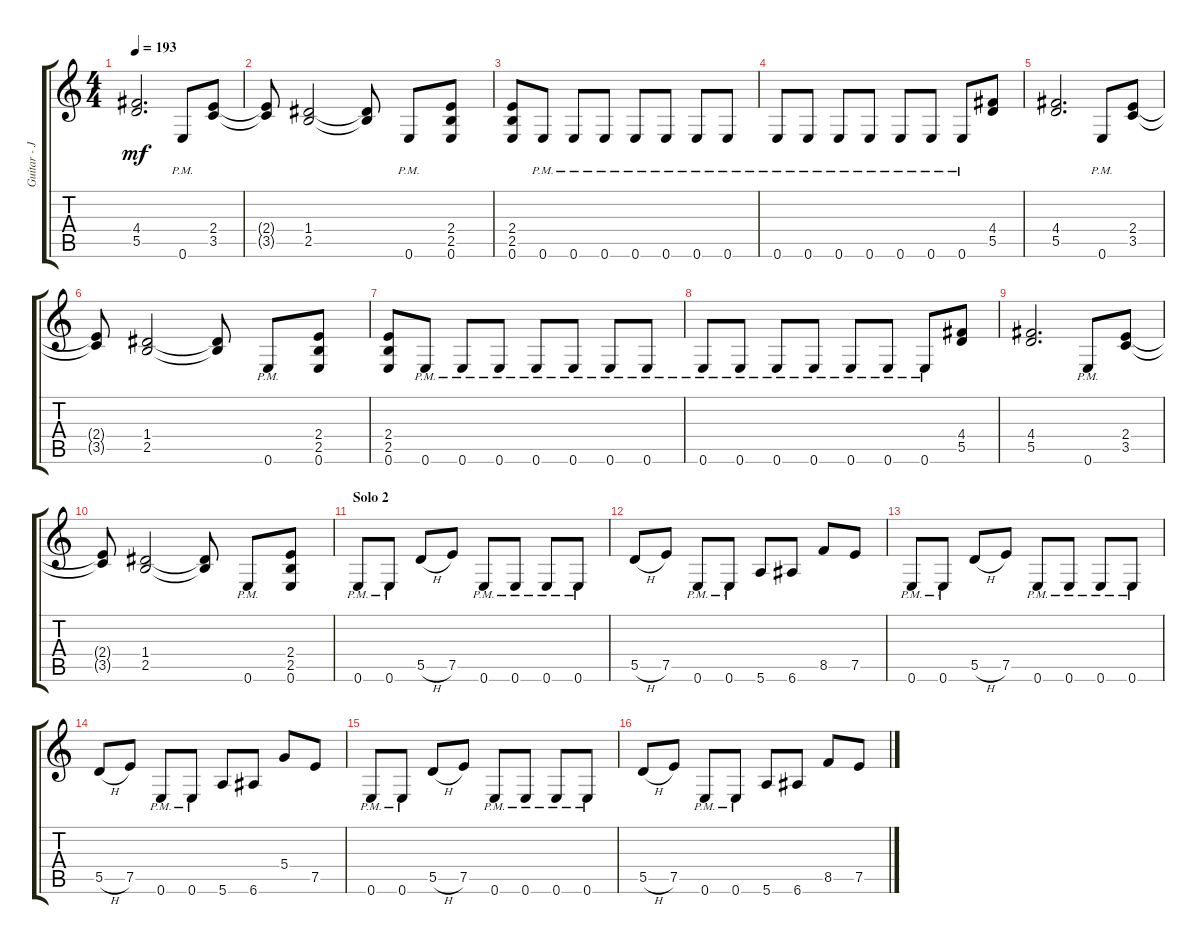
\track ("Guitar - James" "Guitar - J") {instrument distortionguitar}
\staff {score tabs}
\tuning (E4 B3 G3 D3 A2 E2) {hide}
\ts (4 4)
\tempo 193
\clef g2
\ks c
(4.4 5.5).2{d dy mf} 0.6{pm}.8 (2.4 3.5).8 |
(2.4{t} 3.5{t}).8 (1.4 2.5).2 (1.4{t} 2.5{t}).8 0.6{pm}.8 (2.4 2.5 0.6).8 |
(2.4 2.5 0.6).8 0.6{pm}.8 0.6{pm}.8 0.6{pm}.8 0.6{pm}.8 0.6{pm}.8 0.6{pm}.8 0.6{pm}.8 |
0.6{pm}.8 0.6{pm}.8 0.6{pm}.8 0.6{pm}.8 0.6{pm}.8 0.6{pm}.8 0.6{pm}.8 (4.4 5.5).8 |
(4.4 5.5).2{d} 0.6{pm}.8 (2.4 3.5).8 |
(2.4{t} 3.5{t}).8 (1.4 2.5).2 (1.4{t} 2.5{t}).8 0.6{pm}.8 (2.4 2.5 0.6).8 |
(2.4 2.5 0.6).8 0.6{pm}.8 0.6{pm}.8 0.6{pm}.8 0.6{pm}.8 0.6{pm}.8 0.6{pm}.8 0.6{pm}.8 |
0.6{pm}.8 0.6{pm}.8 0.6{pm}.8 0.6{pm}.8 0.6{pm}.8 0.6{pm}.8 0.6{pm}.8 (4.4 5.5).8 |
(4.4 5.5).2{d} 0.6{pm}.8 (2.4 3.5).8 |
(2.4{t} 3.5{t}).8 (1.4 2.5).2 (1.4{t} 2.5{t}).8 0.6{pm}.8 (2.4 2.5 0.6).8 |
\section ("" "Solo 2")
0.6{pm}.8 0.6{pm}.8 5.5{h}.8 7.5.8 0.6{pm}.8 0.6{pm}.8 0.6{pm}.8 0.6{pm}.8 |
5.5{h}.8 7.5.8 0.6{pm}.8 0.6{pm}.8 5.6.8 6.6.8 8.5.8 7.5.8 |
0.6{pm}.8 0.6{pm}.8 5.5{h}.8 7.5.8 0.6{pm}.8 0.6{pm}.8 0.6{pm}.8 0.6{pm}.8 |
5.5{h}.8 7.5.8 0.6{pm}.8 0.6{pm}.8 5.6.8 6.6.8 5.4.8 7.5.8 |
0.6{pm}.8 0.6{pm}.8 5.5{h}.8 7.5.8 0.6{pm}.8 0.6{pm}.8 0.6{pm}.8 0.6{pm}.8 |
5.5{h}.8 7.5.8 0.6{pm}.8 0.6{pm}.8 5.6.8 6.6.8 8.5.8 7.5.8
